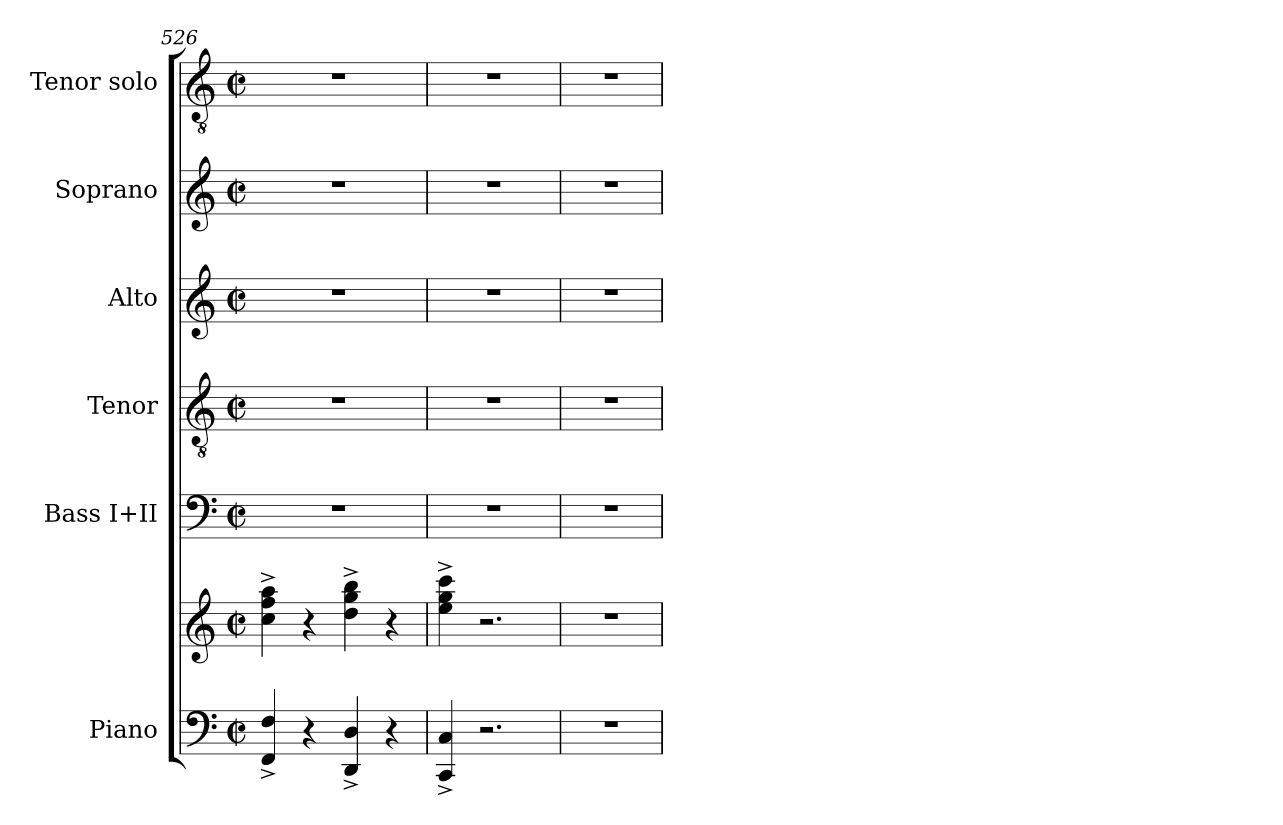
**kern	**kern	**kern	**kern	**kern	**kern	**kern
*part6	*part6	*part5	*part4	*part3	*part2	*part1
*staff7	*staff6	*staff5	*staff4	*staff3	*staff2	*staff1
*I"Piano	*	*I"Bass I+II	*I"Tenor	*I"Alto	*I"Soprano	*I"Tenor solo
*I'Pno.	*	*I'B.I+II	*I'T.	*I'A.	*I'S.	*I'T.s
!!LO:LB:g=z
*clefF4	*clefG2	*clefF4	*clefGv2	*clefG2	*clefG2	*clefGv2
*k[]	*k[]	*k[]	*k[]	*k[]	*k[]	*k[]
*M2/2	*M2/2	*M2/2	*M2/2	*M2/2	*M2/2	*M2/2
*met(c|)	*met(c|)	*met(c|)	*met(c|)	*met(c|)	*met(c|)	*met(c|)
=526	=526	=526	=526	=526	=526	=526
4FF/^ 4F/^	4cc\^ 4ff\^ 4aa\^	1r	1r	1r	1r	1r
4r	4r	.	.	.	.	.
4DD/^ 4D/^	4dd\^ 4gg\^ 4bb\^	.	.	.	.	.
4r	4r	.	.	.	.	.
=527	=527	=527	=527	=527	=527	=527
4CC/^ 4C/^	4ee\^ 4gg\^ 4ccc\^	1r	1r	1r	1r	1r
2.r	2.r	.	.	.	.	.
=528	=528	=528	=528	=528	=528	=528
1r	1r	1r	1r	1r	1r	1r
=	=	=	=	=	=	=
*-	*-	*-	*-	*-	*-	*-
